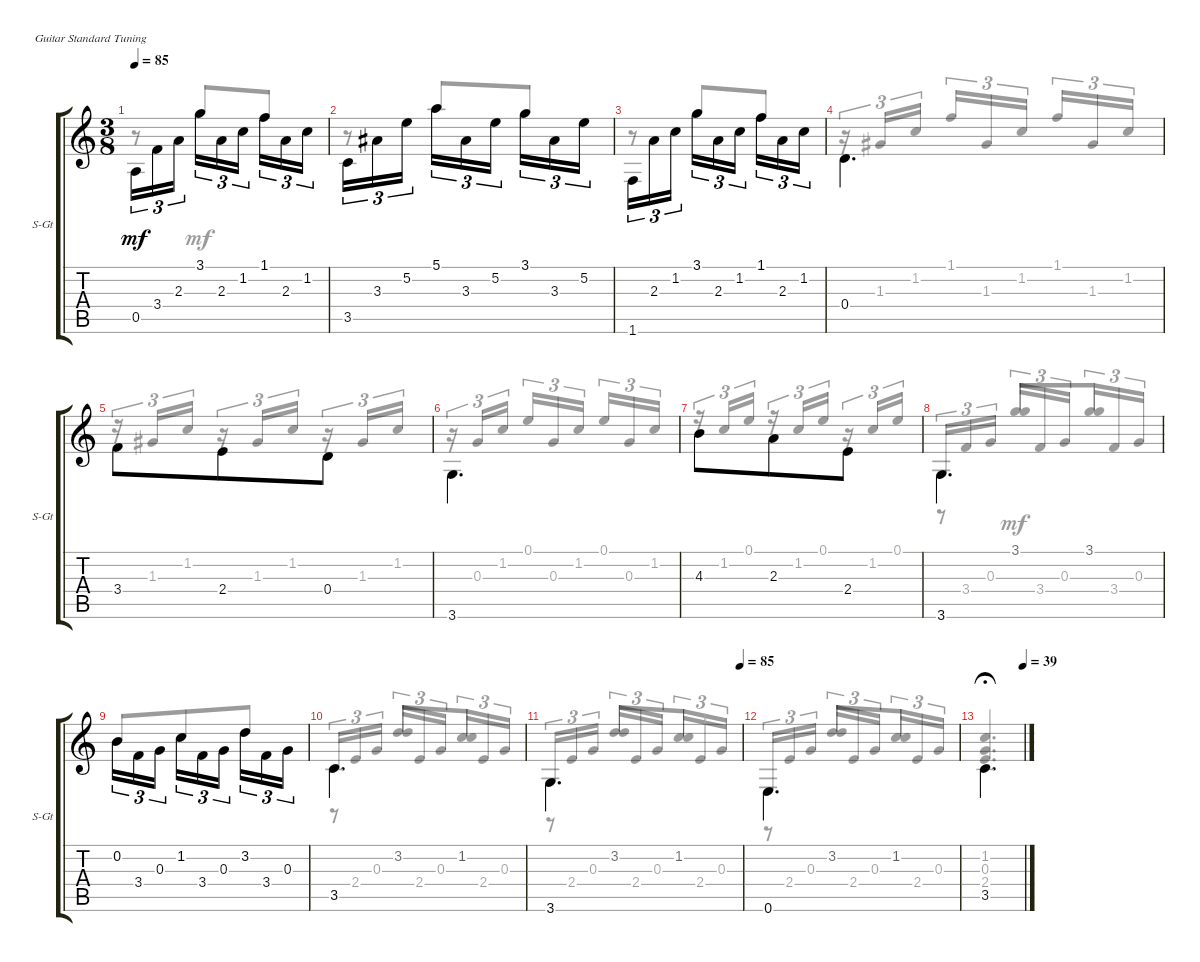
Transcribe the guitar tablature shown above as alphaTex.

\defaultSystemsLayout 4
\bracketExtendMode groupsimilarinstruments
\useSystemSignSeparator
\singleTrackTrackNamePolicy allsystems
\multiTrackTrackNamePolicy allsystems
\firstSystemTrackNameOrientation horizontal
\otherSystemsTrackNameOrientation horizontal
\track ("Steel Guitar" "S-Gt") {instrument acousticguitarsteel}
\staff {score tabs}
\tuning (E4 B3 G3 D3 A2 E2)
\voice
\ts (3 8)
\tempo 85
\clef g2
\ks c
0.5.16{tu (3 2) dy mf beam invert} 3.4.16{tu (3 2)} 2.3.16{tu (3 2)} 3.1.16{tu (3 2) beam invert} 2.3.16{tu (3 2)} 1.2.16{tu (3 2)} 1.1.16{tu (3 2) beam invert} 2.3.16{tu (3 2)} 1.2.16{tu (3 2)} |
3.5.16{tu (3 2) beam invert} 3.3.16{tu (3 2)} 5.2.16{tu (3 2)} 5.1.16{tu (3 2) beam invert} 3.3.16{tu (3 2)} 5.2.16{tu (3 2)} 3.1.16{tu (3 2) beam invert} 3.3.16{tu (3 2)} 5.2.16{tu (3 2)} |
1.6.16{tu (3 2) beam invert} 2.3.16{tu (3 2)} 1.2.16{tu (3 2)} 3.1.16{tu (3 2) beam invert} 2.3.16{tu (3 2)} 1.2.16{tu (3 2)} 1.1.16{tu (3 2) beam invert} 2.3.16{tu (3 2)} 1.2.16{tu (3 2)} |
0.4.4{d beam invert} |
3.4.8 2.4.8 0.4.8{beam invert} |
3.6.4{d beam invert} |
4.3.8 2.3.8{beam invert} 2.4.8 |
3.6.4{d beam invert} |
0.2.16{tu (3 2) beam invert} 3.4.16{tu (3 2)} 0.3.16{tu (3 2)} 1.2.16{tu (3 2) beam invert} 3.4.16{tu (3 2)} 0.3.16{tu (3 2)} 3.2.16{tu (3 2) beam invert} 3.4.16{tu (3 2)} 0.3.16{tu (3 2)} |
3.5.4{d beam invert} |
\tempo (85 0.99375)
3.6.4{d beam invert} |
0.6.4{d beam invert} |
\tempo (39 0.99375)
3.5.4{d fermata (medium 0.5) beam invert}
\voice
\clef g2
\ottava regular
\simile none
\ks c
r.8{dy mf} 3.1.8 1.1.8{beam invert} |
r.8 5.1.8{beam invert} 3.1.8 |
r.8 3.1.8{beam invert} 1.1.8 |
r.16{tu (3 2) beam invert} 1.3.16{tu (3 2) beam invert} 1.2.16{tu (3 2)} 1.1.16{tu (3 2) beam invert} 1.3.16{tu (3 2)} 1.2.16{tu (3 2)} 1.1.16{tu (3 2) beam invert} 1.3.16{tu (3 2)} 1.2.16{tu (3 2)} |
r.16{tu (3 2) beam invert} 1.3.16{tu (3 2) beam invert} 1.2.16{tu (3 2)} r.16{tu (3 2) beam invert} 1.3.16{tu (3 2) beam invert} 1.2.16{tu (3 2)} r.16{tu (3 2) beam invert} 1.3.16{tu (3 2) beam invert} 1.2.16{tu (3 2)} |
r.16{tu (3 2) beam invert} 0.3.16{tu (3 2) beam invert} 1.2.16{tu (3 2)} 0.1.16{tu (3 2) beam invert} 0.3.16{tu (3 2)} 1.2.16{tu (3 2)} 0.1.16{tu (3 2) beam invert} 0.3.16{tu (3 2)} 1.2.16{tu (3 2)} |
r.16{tu (3 2)} 1.2.16{tu (3 2) beam invert} 0.1.16{tu (3 2)} r.16{tu (3 2)} 1.2.16{tu (3 2) beam invert} 0.1.16{tu (3 2)} r.16{tu (3 2) beam invert} 1.2.16{tu (3 2) beam invert} 0.1.16{tu (3 2)} |
3.6.16{tu (3 2) beam invert} 3.4.16{tu (3 2) beam invert} 0.3.16{tu (3 2)} 3.1.16{tu (3 2) beam invert} 3.4.16{tu (3 2)} 0.3.16{tu (3 2)} 3.1.16{tu (3 2) beam invert} 3.4.16{tu (3 2)} 0.3.16{tu (3 2)} |
0.2.8{beam invert} 1.2.8 3.2.8 |
3.5.16{tu (3 2)} 2.4.16{tu (3 2)} 0.3.16{tu (3 2)} 3.2.16{tu (3 2) beam invert} 2.4.16{tu (3 2)} 0.3.16{tu (3 2)} 1.2.16{tu (3 2) beam invert} 2.4.16{tu (3 2)} 0.3.16{tu (3 2)} |
3.6.16{tu (3 2)} 2.4.16{tu (3 2)} 0.3.16{tu (3 2)} 3.2.16{tu (3 2) beam invert} 2.4.16{tu (3 2)} 0.3.16{tu (3 2)} 1.2.16{tu (3 2) beam invert} 2.4.16{tu (3 2)} 0.3.16{tu (3 2)} |
0.6.16{tu (3 2)} 2.4.16{tu (3 2)} 0.3.16{tu (3 2)} 3.2.16{tu (3 2) beam invert} 2.4.16{tu (3 2)} 0.3.16{tu (3 2)} 1.2.16{tu (3 2) beam invert} 2.4.16{tu (3 2)} 0.3.16{tu (3 2)} |
(2.4 0.3 1.2).4{d fermata (medium 0.5) beam invert}
\voice
\clef g2
\ottava regular
\simile none
\ks c
|
|
|
|
|
|
|
r.8 3.1.8{beam invert} 3.1.8 |
|
r.8 3.2.8{beam invert} 1.2.8 |
r.8{beam invert} 3.2.8 1.2.8{beam invert} |
r.8{beam invert} 3.2.8 1.2.8{beam invert} |
